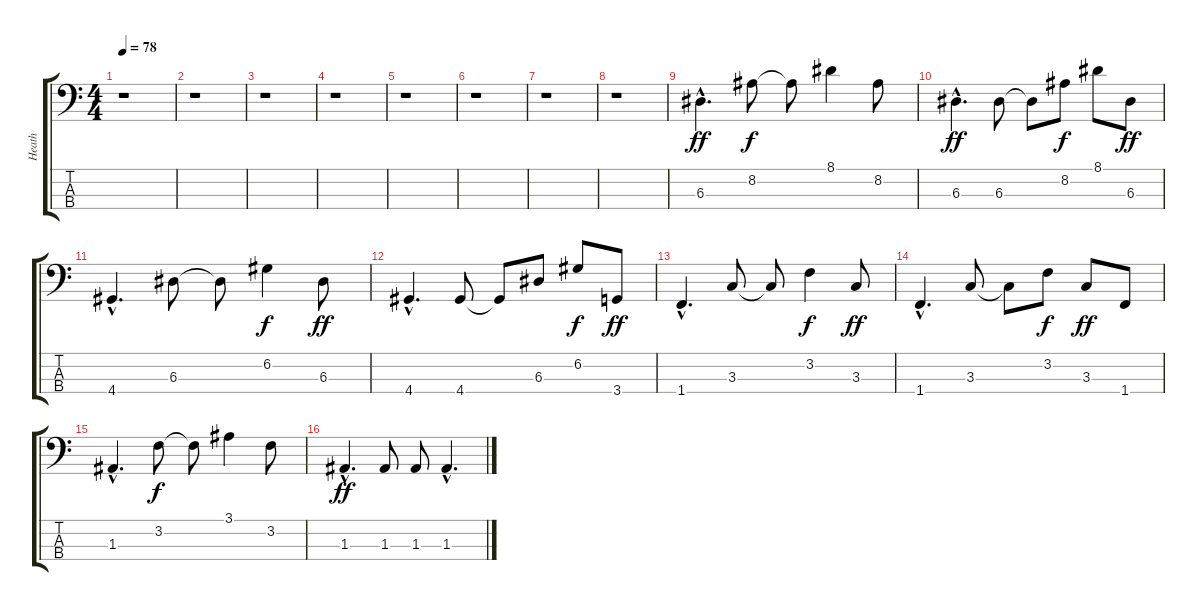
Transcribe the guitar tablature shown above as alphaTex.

\track ("Heath" "Heath") {instrument fretlessbass}
\staff {score tabs}
\tuning (G2 D2 A1 E1) {hide}
\ts (4 4)
\tempo 78
\clef f4
\ks c
r.1{dy f} |
r.1 |
r.1 |
r.1 |
r.1 |
r.1 |
r.1 |
r.1 |
6.3{hac}.4{d dy ff} 8.2.8{dy f} 8.2{t}.8 8.1.4 8.2.8 |
6.3{hac}.4{d dy ff} 6.3.8 6.3{t}.8 8.2.8{dy f} 8.1.8 6.3.8{dy ff} |
4.4{hac}.4{d} 6.3.8 6.3{t}.8 6.2.4{dy f} 6.3.8{dy ff} |
4.4{hac}.4{d} 4.4.8 4.4{t}.8 6.3.8 6.2.8{dy f} 3.4.8{dy ff} |
1.4{hac}.4{d} 3.3.8 3.3{t}.8 3.2.4{dy f} 3.3.8{dy ff} |
1.4{hac}.4{d} 3.3.8 3.3{t}.8 3.2.8{dy f} 3.3.8{dy ff} 1.4.8 |
1.3{hac}.4{d} 3.2.8{dy f} 3.2{t}.8 3.1.4 3.2.8 |
1.3{hac}.4{d dy ff} 1.3.8 1.3.8 1.3{hac}.4{d}
